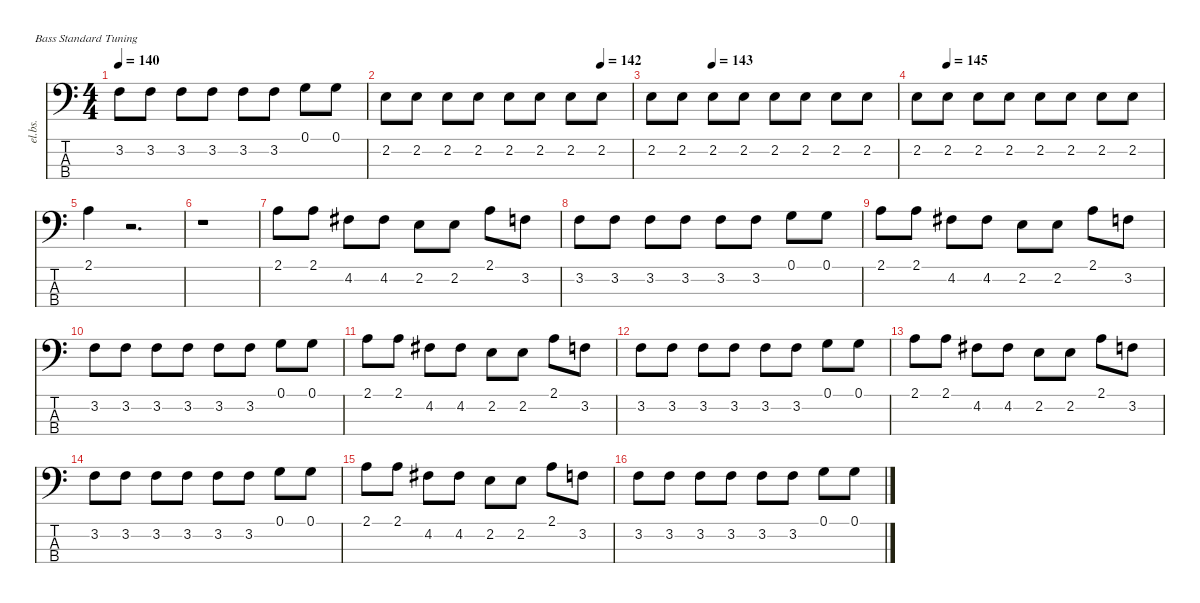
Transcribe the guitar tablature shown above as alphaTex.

\defaultSystemsLayout 4
\hideDynamics
\bracketExtendMode nobrackets
\otherSystemsTrackNameOrientation horizontal
\track ("Bass" "el.bs.") {instrument electricbassfinger}
\staff {score tabs}
\tuning (G2 D2 A1 E1)
\ts (4 4)
\tempo 140
\clef f4
\ks c
3.2.8{dy f} 3.2.8 3.2.8 3.2.8 3.2.8 3.2.8 0.1.8 0.1.8 |
\tempo (142 0.875)
2.2.8 2.2.8 2.2.8 2.2.8 2.2.8 2.2.8 2.2.8 2.2.8 |
\tempo (143 0.25)
2.2.8 2.2.8 2.2.8 2.2.8 2.2.8 2.2.8 2.2.8 2.2.8 |
\tempo (145 0.125)
2.2.8 2.2.8 2.2.8 2.2.8 2.2.8 2.2.8 2.2.8 2.2.8 |
2.1.4{dy fff} r.2{d} |
r.1 |
2.1.8{dy f} 2.1.8 4.2{acc #}.8 4.2{acc #}.8 2.2.8 2.2.8 2.1.8 3.2.8 |
3.2.8 3.2.8 3.2.8 3.2.8 3.2.8 3.2.8 0.1.8 0.1.8 |
2.1.8 2.1.8 4.2{acc #}.8 4.2{acc #}.8 2.2.8 2.2.8 2.1.8 3.2.8 |
3.2.8 3.2.8 3.2.8 3.2.8 3.2.8 3.2.8 0.1.8 0.1.8 |
2.1.8 2.1.8 4.2{acc #}.8 4.2{acc #}.8 2.2.8 2.2.8 2.1.8 3.2.8 |
3.2.8 3.2.8 3.2.8 3.2.8 3.2.8 3.2.8 0.1.8 0.1.8 |
2.1.8 2.1.8 4.2{acc #}.8 4.2{acc #}.8 2.2.8 2.2.8 2.1.8 3.2.8 |
3.2.8 3.2.8 3.2.8 3.2.8 3.2.8 3.2.8 0.1.8 0.1.8 |
2.1.8 2.1.8 4.2{acc #}.8 4.2{acc #}.8 2.2.8 2.2.8 2.1.8 3.2.8 |
3.2.8 3.2.8 3.2.8 3.2.8 3.2.8 3.2.8 0.1.8 0.1.8
